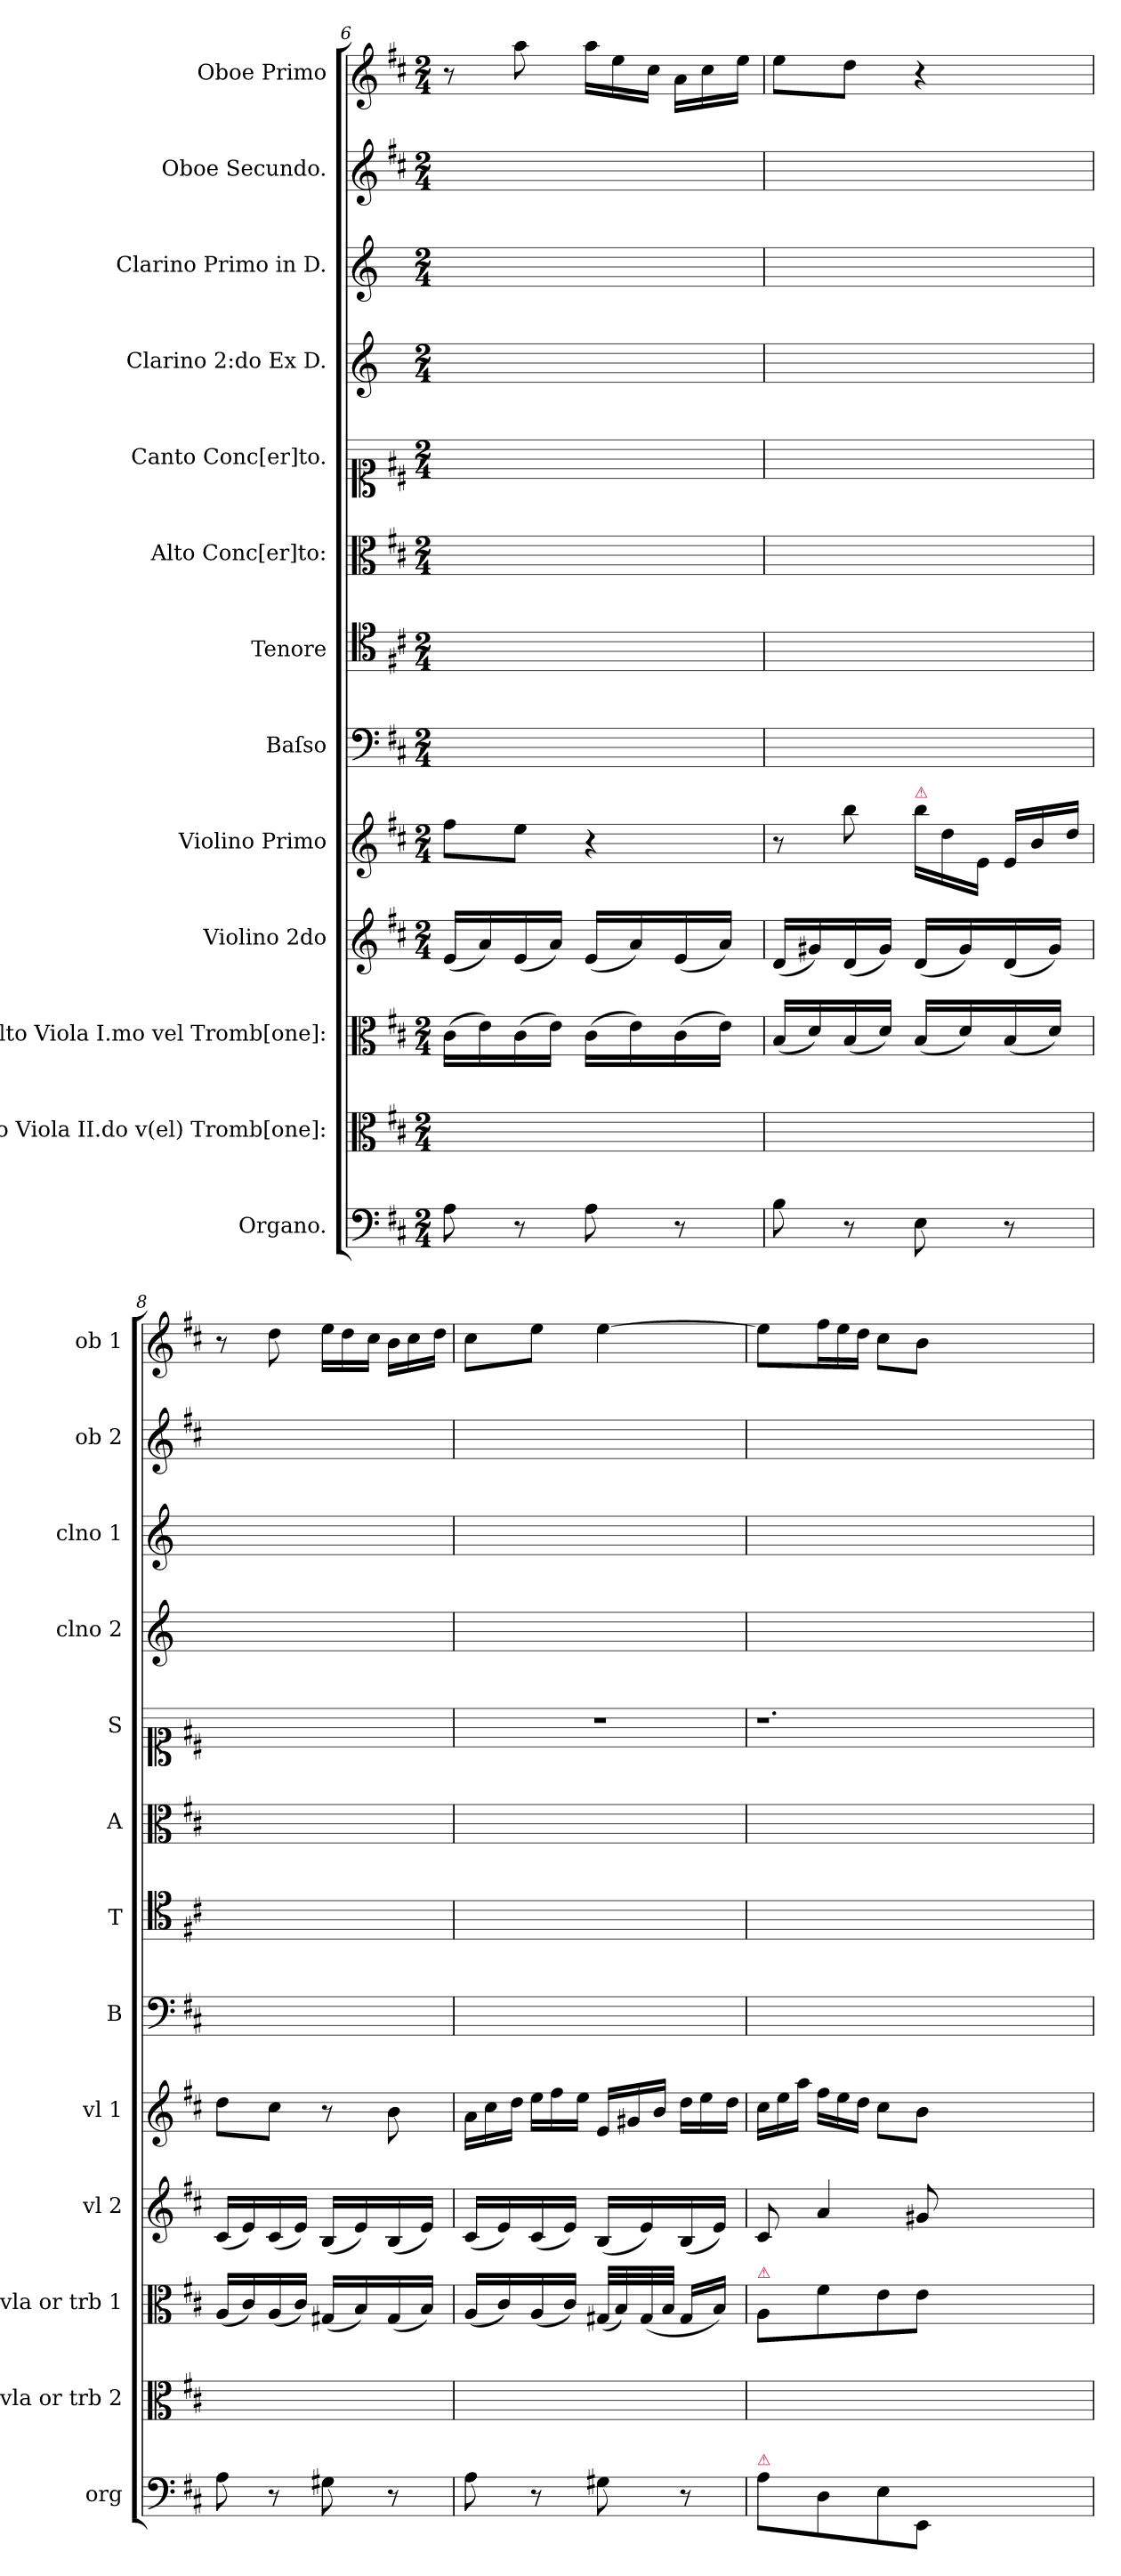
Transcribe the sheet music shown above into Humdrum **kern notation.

**kern	**kern	**kern	**kern	**kern	**kern	**kern	**kern	**kern	**kern	**kern	**kern	**kern
*part13	*part12	*part11	*part10	*part9	*part8	*part7	*part6	*part5	*part4	*part3	*part2	*part1
*staff13	*staff12	*staff11	*staff10	*staff9	*staff8	*staff7	*staff6	*staff5	*staff4	*staff3	*staff2	*staff1
*I"Organo.	*I"Alto Viola II.do v(el) Tromb[one]:	*I"Alto Viola I.mo vel Tromb[one]:	*I"Violino 2do	*I"Violino Primo	*I"Baſso	*I"Tenore	*I"Alto Conc[er]to:	*I"Canto Conc[er]to.	*I"Clarino 2:do Ex D.	*I"Clarino Primo in D.	*I"Oboe Secundo.	*I"Oboe Primo
*I'org	*I'vla or trb 2	*I'vla or trb 1	*I'vl 2	*I'vl 1	*I'B	*I'T	*I'A	*I'S	*I'clno 2	*I'clno 1	*I'ob 2	*I'ob 1
*clefF4	*clefC3	*clefC3	*clefG2	*clefG2	*clefF4	*clefC4	*clefC3	*clefC1	*clefG2	*clefG2	*clefG2	*clefG2
*	*	*	*	*	*	*	*	*	*ITrd-1c-2	*ITrd-1c-2	*	*
*k[f#c#]	*k[f#c#]	*k[f#c#]	*k[f#c#]	*k[f#c#]	*k[f#c#]	*k[f#c#]	*k[f#c#]	*k[f#c#]	*k[f#c#]	*k[f#c#]	*k[f#c#]	*k[f#c#]
*D:	*D:	*D:	*D:	*D:	*D:	*	*D:	*D:	*	*	*D:	*D:
*M2/4	*M2/4	*M2/4	*M2/4	*M2/4	*M2/4	*M2/4	*M2/4	*M2/4	*M2/4	*M2/4	*M2/4	*M2/4
=6	=6	=6	=6	=6	=6	=6	=6	=6	=6	=6	=6	=6
8A\	2ryy	(>16c#\LL	(<16e/LL	8ff#\L	2ryy	2ryy	2ryy	2ryy	2ryy	2ryy	2ryy	8r
.	.	16e\)	16a/)	.	.	.	.	.	.	.	.	.
8r	.	(>16c#\	(<16e/	8ee\J	.	.	.	.	.	.	.	8aa\
.	.	16e\JJ)	16a/JJ)	.	.	.	.	.	.	.	.	.
*	*	*	*	*	*	*	*	*	*	*	*	*Xtuplet
8A\	.	(>16c#\LL	(<16e/LL	4r	.	.	.	.	.	.	.	24aa\LL
.	.	.	.	.	.	.	.	.	.	.	.	24ee\
.	.	16e\)	16a/)	.	.	.	.	.	.	.	.	.
.	.	.	.	.	.	.	.	.	.	.	.	24cc#\JJ
8r	.	(>16c#\	(<16e/	.	.	.	.	.	.	.	.	24a\LL
.	.	.	.	.	.	.	.	.	.	.	.	24cc#\
.	.	16e\JJ)	16a/JJ)	.	.	.	.	.	.	.	.	.
.	.	.	.	.	.	.	.	.	.	.	.	24ee\JJ
=7	=7	=7	=7	=7	=7	=7	=7	=7	=7	=7	=7	=7
8B\	2ryy	(<16B/LL	(<16d/LL	8r	2ryy	2ryy	2ryy	2ryy	2ryy	2ryy	2ryy	8ee\L
.	.	16d/)	16g#X/)	.	.	.	.	.	.	.	.	.
8r	.	(<16B/	(<16d/	8bb\	.	.	.	.	.	.	.	8dd\J
.	.	16d/JJ)	16g#/JJ)	.	.	.	.	.	.	.	.	.
*	*	*	*	*Xtuplet	*	*	*	*	*	*	*	*
!	!	!	!	!LO:TX:a:color=crimson:t=⚠	!	!	!	!	!	!	!	!
8E\	.	(<16B/LL	(<16d/LL	24bb\LL	.	.	.	.	.	.	.	4r
.	.	.	.	24dd\	.	.	.	.	.	.	.	.
.	.	16d/)	16g#/)	.	.	.	.	.	.	.	.	.
.	.	.	.	24e/JJ	.	.	.	.	.	.	.	.
8r	.	(<16B/	(<16d/	24e/LL	.	.	.	.	.	.	.	.
.	.	.	.	24b/	.	.	.	.	.	.	.	.
.	.	16d/JJ)	16g#/JJ)	.	.	.	.	.	.	.	.	.
.	.	.	.	24dd/JJ	.	.	.	.	.	.	.	.
=8	=8	=8	=8	=8	=8	=8	=8	=8	=8	=8	=8	=8
8A\	2ryy	(<16A/LL	(<16c#/LL	8dd\L	2ryy	2ryy	2ryy	2ryy	2ryy	2ryy	2ryy	8r
.	.	16c#/)	16e/)	.	.	.	.	.	.	.	.	.
8r	.	(<16A/	(<16c#/	8cc#\J	.	.	.	.	.	.	.	8dd\
.	.	16c#/JJ)	16e/JJ)	.	.	.	.	.	.	.	.	.
8G#X\	.	(<16G#X/LL	(<16B/LL	8r	.	.	.	.	.	.	.	24ee\LL
.	.	.	.	.	.	.	.	.	.	.	.	24dd\
.	.	16B/)	16e/)	.	.	.	.	.	.	.	.	.
.	.	.	.	.	.	.	.	.	.	.	.	24cc#\JJ
8r	.	(<16G#/	(<16B/	8b\	.	.	.	.	.	.	.	24b\LL
.	.	.	.	.	.	.	.	.	.	.	.	24cc#\
.	.	16B/JJ)	16e/JJ)	.	.	.	.	.	.	.	.	.
.	.	.	.	.	.	.	.	.	.	.	.	24dd\JJ
=9	=9	=9	=9	=9	=9	=9	=9	=9	=9	=9	=9	=9
8A\	2ryy	(<16A/LL	(<16c#/LL	24a\LL	2ryy	2ryy	2ryy	2r	2ryy	2ryy	2ryy	8cc#\L
.	.	.	.	24cc#\	.	.	.	.	.	.	.	.
.	.	16c#/)	16e/)	.	.	.	.	.	.	.	.	.
.	.	.	.	24dd\JJ	.	.	.	.	.	.	.	.
8r	.	(<16A/	(<16c#/	24ee\LL	.	.	.	.	.	.	.	8ee\J
.	.	.	.	24ff#\	.	.	.	.	.	.	.	.
.	.	16c#/JJ)	16e/JJ)	.	.	.	.	.	.	.	.	.
.	.	.	.	24ee\JJ	.	.	.	.	.	.	.	.
8G#X\	.	(<32G#X/LLL	(<16B/LL	24e/LL	.	.	.	.	.	.	.	[4ee\
.	.	32B/)	.	.	.	.	.	.	.	.	.	.
.	.	.	.	24g#X/	.	.	.	.	.	.	.	.
.	.	(<32G#/	16e/)	.	.	.	.	.	.	.	.	.
.	.	.	.	24b/JJ	.	.	.	.	.	.	.	.
.	.	32B/JJJ	.	.	.	.	.	.	.	.	.	.
8r	.	16G#/LL	(<16B/	24dd\LL	.	.	.	.	.	.	.	.
.	.	.	.	24ee\	.	.	.	.	.	.	.	.
.	.	16B/JJ)	16e/JJ)	.	.	.	.	.	.	.	.	.
.	.	.	.	24dd\JJ	.	.	.	.	.	.	.	.
=10	=10	=10	=10	=10	=10	=10	=10	=10	=10	=10	=10	=10
!	!	!LO:TX:a:color=crimson:t=⚠	!	!	!	!	!	!	!	!	!	!
!LO:TX:a:color=crimson:t=⚠	!	!	!	!	!	!	!	!	!	!	!	!
8A\L	2ryy	8A/L	8c#/	24cc#\LL	2ryy	2ryy	2ryy	1.r	2ryy	2ryy	2ryy	8ee\L]
.	.	.	.	24ee\	.	.	.	.	.	.	.	.
.	.	.	.	24aa\JJ	.	.	.	.	.	.	.	.
8D\	.	8f#\	4a/	24ff#\LL	.	.	.	.	.	.	.	24ff#\L
.	.	.	.	24ee\	.	.	.	.	.	.	.	24ee\
.	.	.	.	24dd\JJ	.	.	.	.	.	.	.	24dd\JJ
8E\	.	8e\	.	8cc#\L	.	.	.	.	.	.	.	8cc#\L
8EE/J	.	8e\J	8g#X/	8b\J	.	.	.	.	.	.	.	8b\J
1ryy	1ryy	1ryy	1ryy	1ryy	1ryy	1ryy	1ryy	.	1ryy	1ryy	1ryy	1ryy
=	=	=	=	=	=	=	=	=	=	=	=	=
*-	*-	*-	*-	*-	*-	*-	*-	*-	*-	*-	*-	*-
